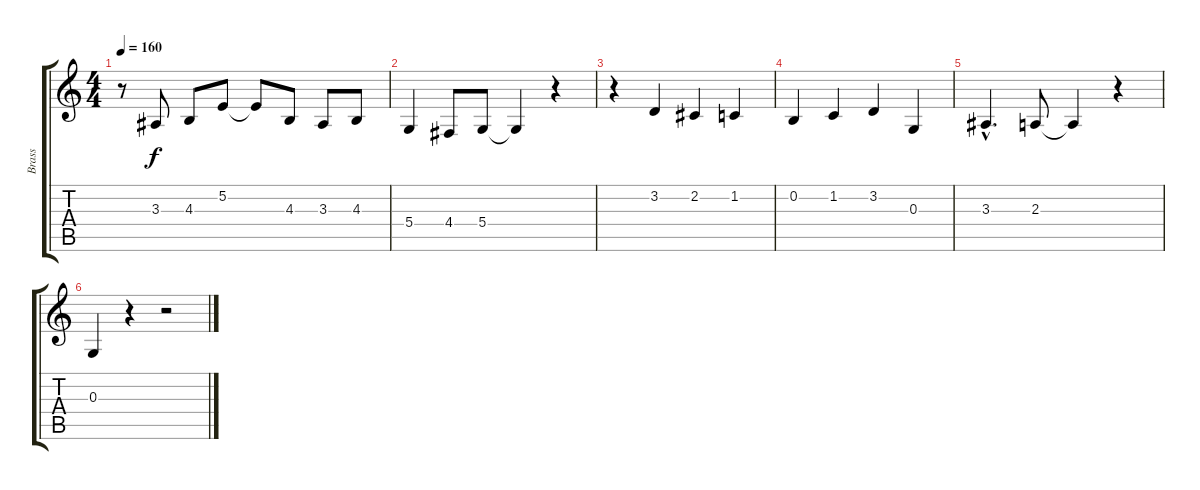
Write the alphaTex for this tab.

\track ("Brass" "Brass") {instrument brasssection}
\staff {score tabs}
\tuning (E4 B3 G3 D3 A2 E2) {hide}
\ts (4 4)
\tempo 160
\clef g2
\ks c
r.8{dy f} 3.3.8 4.3.8 5.2.8 5.2{t}.8 4.3.8 3.3.8 4.3.8 |
5.4.4 4.4.8 5.4.8 5.4{t}.4 r.4 |
r.4 3.2.4 2.2.4 1.2.4 |
0.2.4 1.2.4 3.2.4 0.3.4 |
3.3{hac}.4{d} 2.3.8 2.3{t}.4 r.4 |
0.3.4 r.4 r.2
